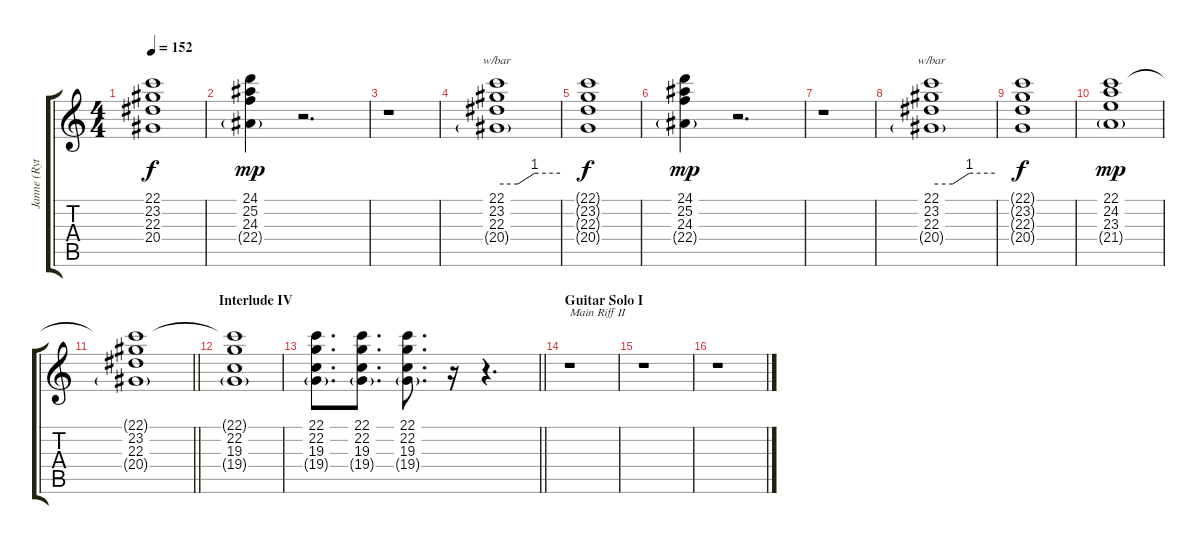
\track ("Janne (Rythm II)" "Janne (Ryt") {instrument choiraahs}
\staff {score tabs}
\tuning (D4 A3 F3 C3 G2 C2) {hide}
\ts (4 4)
\tempo 152
\clef g2
\ks c
(22.1{t} 23.2{t} 22.3{t} 20.4{t}).1{dy f} |
(24.1 25.2 24.3 22.4{g}).4{dy mp volume 4} r.2{d} |
r.1 |
(22.1 23.2 22.3 20.4{g}).1{tbe (custom default 0 0 20 0 36 4 60 4) volume 6 instrument choiraahs} |
(22.1{t} 23.2{t} 22.3{t} 20.4{t}).1{dy f} |
(24.1 25.2 24.3 22.4{g}).4{dy mp volume 2} r.2{d} |
r.1 |
(22.1 23.2 22.3 20.4{g}).1{tbe (custom default 0 0 20 0 36 4 60 4) volume 6 instrument choiraahs} |
(22.1{t} 23.2{t} 22.3{t} 20.4{t}).1{dy f} |
(22.1 24.2 23.3 21.4{g}).1{dy mp volume 6} |
\barLineRight lightlight
(22.1{t} 23.2 22.3 20.4{g}).1 |
\section ("" "Interlude IV")
(22.1{t} 22.2 19.3 19.4{g}).1 |
\barLineRight lightlight
(22.1 22.2 19.3 19.4{g}).8{d volume 2} (22.1 22.2 19.3 19.4{g}).8{d} (22.1 22.2 19.3 19.4{g}).8{d volume 1} r.16 r.4{d} |
\section ("" "Guitar Solo I")
r.1{txt "Main Riff II"} |
r.1 |
r.1
